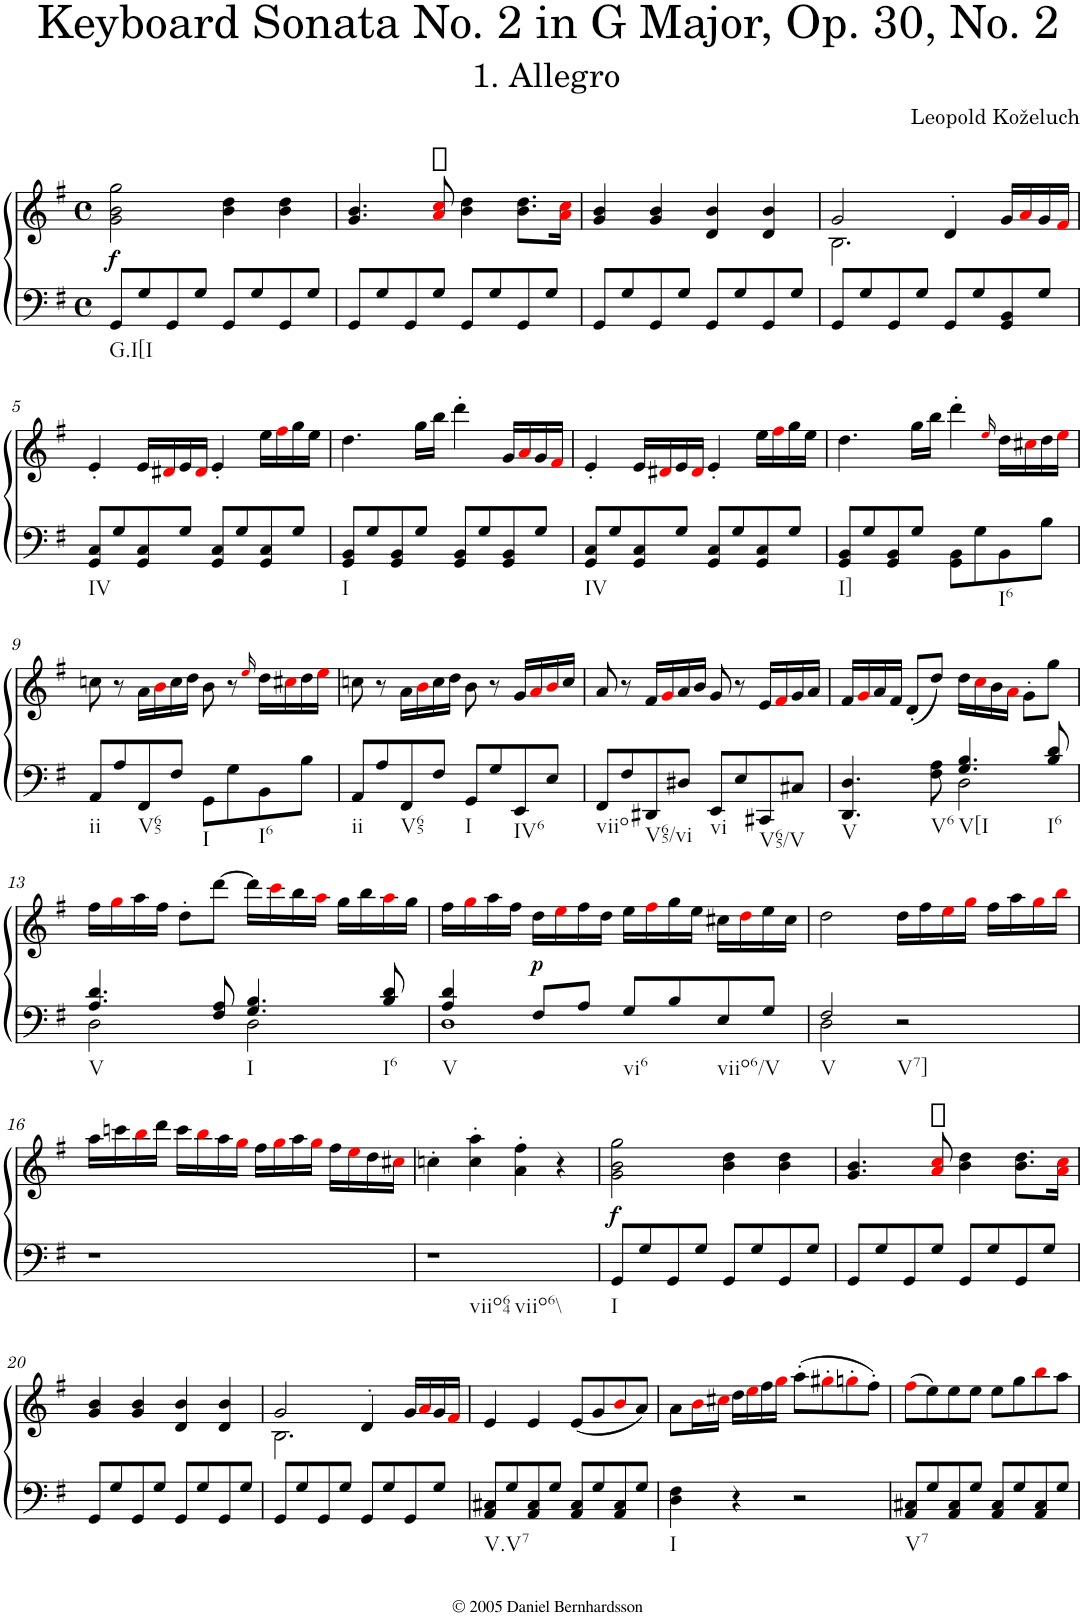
**kern	**kern	**dynam
*part1	*part1	*part1
*staff2	*staff1	*staff1/2
*I"Piano	*	*
*I'Pno.	*	*
*clefF4	*clefG2	*
*k[f#]	*k[f#]	*
*G:	*G:	*
*M4/4	*M4/4	*
*met(c)	*met(c)	*
=1	=1	=1
!LO:TX:b:t=G.I[I	!	!
!	!	!LO:DY:b
8GG/L	2g\ 2b\ 2gg\	f
8G/	.	.
8GG/	.	.
8G/J	.	.
8GG/L	4b\ 4dd\	.
8G/	.	.
8GG/	4b\ 4dd\	.
8G/J	.	.
=2	=2	=2
8GG/L	4.g/ 4.b/	.
8G/	.	.
8GG/	.	.
8G/J	8ai/ 8cci/	.
8GG/L	4b\ 4dd\	.
8G/	.	.
8GG/	8.b\ 8.dd\L	.
8G/J	.	.
.	16ai\ 16cci\Jk	.
=3	=3	=3
8GG/L	4g/ 4b/	.
8G/	.	.
8GG/	4g/ 4b/	.
8G/J	.	.
8GG/L	4d/ 4b/	.
8G/	.	.
8GG/	4d/ 4b/	.
8G/J	.	.
=4	=4	=4
*	*^	*
8GG/L	2g/	2.B\	.
8G/	.	.	.
8GG/	.	.	.
8G/J	.	.	.
8GG/L	4d'/	.	.
8G/	.	.	.
8GG/ 8BB/	16g/LL	4ryy	.
.	16ai/	.	.
8G/J	16g/	.	.
.	16f#i/JJ	.	.
*	*v	*v	*
!!LO:LB:g=z
=5	=5	=5
!LO:TX:b:t=IV	!	!
8GG/ 8C/L	4e'/	.
8G/	.	.
8GG/ 8C/	16e/LL	.
.	16d#Xi/	.
8G/J	16e/	.
.	16d#i/JJ	.
8GG/ 8C/L	4e'/	.
8G/	.	.
8GG/ 8C/	16ee\LL	.
.	16ff#i\	.
8G/J	16gg\	.
.	16ee\JJ	.
=6	=6	=6
!LO:TX:b:t=I	!	!
8GG/ 8BB/L	4.dd\	.
8G/	.	.
8GG/ 8BB/	.	.
8G/J	16gg\LL	.
.	16bb\JJ	.
8GG/ 8BB/L	4ddd'\	.
8G/	.	.
8GG/ 8BB/	16g/LL	.
.	16ai/	.
8G/J	16g/	.
.	16f#i/JJ	.
=7	=7	=7
!LO:TX:b:t=IV	!	!
8GG/ 8C/L	4e'/	.
8G/	.	.
8GG/ 8C/	16e/LL	.
.	16d#Xi/	.
8G/J	16e/	.
.	16d#i/JJ	.
8GG/ 8C/L	4e'/	.
8G/	.	.
8GG/ 8C/	16ee\LL	.
.	16ff#i\	.
8G/J	16gg\	.
.	16ee\JJ	.
=8	=8	=8
!LO:TX:b:t=I]	!	!
8GG/ 8BB/L	4.dd\	.
8G/	.	.
8GG/ 8BB/	.	.
8G/J	16gg\LL	.
.	16bb\JJ	.
8GG\ 8BB\L	4ddd'\	.
8G\	.	.
.	16qeei/	.
!LO:TX:b:t=I6	!	!
8BB\	16dd\LL	.
.	16cc#Xi\	.
8B\J	16dd\	.
.	16eei\JJ	.
!!LO:LB:g=z
=9	=9	=9
!LO:TX:b:t=ii	!	!
8AA/L	8ccn\	.
8A/	8r	.
!LO:TX:b:t=V65	!	!
8FF#/	16a\LL	.
.	16bi\	.
8F#/J	16cc\	.
.	16dd\JJ	.
!LO:TX:b:t=I	!	!
8GG\L	8b\	.
8G\	8r	.
.	16qeei/	.
!LO:TX:b:t=I6	!	!
8BB\	16dd\LL	.
.	16cc#Xi\	.
8B\J	16dd\	.
.	16eei\JJ	.
=10	=10	=10
!LO:TX:b:t=ii	!	!
8AA/L	8ccn\	.
8A/	8r	.
!LO:TX:b:t=V65	!	!
8FF#/	16a\LL	.
.	16bi\	.
8F#/J	16cc\	.
.	16dd\JJ	.
!LO:TX:b:t=I	!	!
8GG/L	8b\	.
8G/	8r	.
!LO:TX:b:t=IV6	!	!
8EE/	16g/LL	.
.	16ai/	.
8E/J	16bi/	.
.	16cc/JJ	.
=11	=11	=11
!LO:TX:b:t=viio	!	!
8FF#/L	8a/	.
8F#/	8r	.
!LO:TX:b:t=V65/vi	!	!
8DD#X/	16f#/LL	.
.	16gi/	.
8D#X/J	16a/	.
.	16b/JJ	.
!LO:TX:b:t=vi	!	!
8EE/L	8g/	.
8E/	8r	.
!LO:TX:b:t=V65/V	!	!
8CC#X/	16e/LL	.
.	16f#i/	.
8C#X/J	16g/	.
.	16a/JJ	.
=12	=12	=12
*^	*	*
!LO:TX:b:t=V	!	!	!
4.DD/ 4.D/	2ryy	16f#/LL	.
.	.	16gi/	.
.	.	16a/	.
.	.	16f#/JJ	.
.	.	(8d'/L	.
!LO:TX:b:t=V6	!	!	!
8F#\ 8A\	.	8dd/J)	.
!LO:TX:b:t=V[I	!	!	!
4.G/ 4.B/	2D\	16dd\LL	.
.	.	16cci\	.
.	.	16b\	.
.	.	16ai\JJ	.
.	.	8g'\L	.
!LO:TX:b:t=I6	!	!	!
8B/ 8d/	.	8gg\J	.
!!LO:LB:g=z
=13	=13	=13	=13
!LO:TX:b:t=V	!	!	!
4.A/ 4.d/	2D\	16ff#\LL	.
.	.	16ggi\	.
.	.	16aa\	.
.	.	16ff#\JJ	.
.	.	8dd'\L	.
8F#/ 8A/	.	[>8ddd\J	.
!LO:TX:b:t=I	!	!	!
4.G/ 4.B/	2D\	16ddd\LL]	.
.	.	16ccci\	.
.	.	16bb\	.
.	.	16aai\JJ	.
.	.	16gg\LL	.
.	.	16bb\	.
!LO:TX:b:t=I6	!	!	!
8B/ 8d/	.	16aai\	.
.	.	16gg\JJ	.
=14	=14	=14	=14
!LO:TX:b:t=V	!	!	!
4A/ 4d/	1D	16ff#\LL	.
.	.	16ggi\	.
.	.	16aa\	.
.	.	16ff#\JJ	.
!	!	!	!LO:DY:b
8F#/L	.	16dd\LL	p
.	.	16eei\	.
8A/J	.	16ff#\	.
.	.	16dd\JJ	.
!LO:TX:b:t=vi6	!	!	!
8G/L	.	16ee\LL	.
.	.	16ff#i\	.
8B/	.	16gg\	.
.	.	16ee\JJ	.
!LO:TX:b:t=viio6/V	!	!	!
8E/	.	16cc#X\LL	.
.	.	16ddi\	.
8G/J	.	16ee\	.
.	.	16cc#\JJ	.
=15	=15	=15	=15
!LO:TX:b:t=V	!	!	!
2F#/	2D\	2dd\	.
!LO:TX:b:t=V7]	!	!	!
2r	2ryy	16dd\LL	.
.	.	16ff#\	.
.	.	16eei\	.
.	.	16ggi\JJ	.
.	.	16ff#\LL	.
.	.	16aa\	.
.	.	16ggi\	.
.	.	16bbi\JJ	.
*v	*v	*	*
!!LO:LB:g=z
=16	=16	=16
1r	16aa\LL	.
.	16cccn\	.
.	16bbi\	.
.	16ddd\JJ	.
.	16ccc\LL	.
.	16bbi\	.
.	16aa\	.
.	16ggi\JJ	.
.	16ff#\LL	.
.	16ggi\	.
.	16aa\	.
.	16ggi\JJ	.
.	16ff#\LL	.
.	16eei\	.
.	16dd\	.
.	16cc#Xi\JJ	.
=17	=17	=17
!LO:TX:b:t=viio64	!	!
!LO:TX:b:t=viio6\\	!	!
1r	4ccn'\	.
.	4cc\' 4aa\'	.
.	4a\' 4ff#\'	.
.	4r	.
=18	=18	=18
!LO:TX:b:t=I	!	!
!	!	!LO:DY:b
8GG/L	2g\ 2b\ 2gg\	f
8G/	.	.
8GG/	.	.
8G/J	.	.
8GG/L	4b\ 4dd\	.
8G/	.	.
8GG/	4b\ 4dd\	.
8G/J	.	.
=19	=19	=19
8GG/L	4.g/ 4.b/	.
8G/	.	.
8GG/	.	.
8G/J	8ai/ 8cci/	.
8GG/L	4b\ 4dd\	.
8G/	.	.
8GG/	8.b\ 8.dd\L	.
8G/J	.	.
.	16ai\ 16cci\Jk	.
!!LO:LB:g=z
=20	=20	=20
8GG/L	4g/ 4b/	.
8G/	.	.
8GG/	4g/ 4b/	.
8G/J	.	.
8GG/L	4d/ 4b/	.
8G/	.	.
8GG/	4d/ 4b/	.
8G/J	.	.
=21	=21	=21
*	*^	*
8GG/L	2g/	2.B\	.
8G/	.	.	.
8GG/	.	.	.
8G/J	.	.	.
8GG/L	4d'/	.	.
8G/	.	.	.
8GG/	16g/LL	4ryy	.
.	16ai/	.	.
8G/J	16g/	.	.
.	16f#i/JJ	.	.
*	*v	*v	*
=22	=22	=22
!LO:TX:b:t=V.V7	!	!
8AA/ 8C#X/L	4e/	.
8G/	.	.
8AA/ 8C#/	4e/	.
8G/J	.	.
8AA/ 8C#/L	(8e/L	.
8G/	8g/	.
8AA/ 8C#/	8bi/	.
8G/J	8a/J)	.
=23	=23	=23
!LO:TX:b:t=I	!	!
4D\ 4F#\	8a\L	.
.	16bi\L	.
.	16cc#Xi\JJ	.
4r	16dd\LL	.
.	16eei\	.
.	16ff#\	.
.	16ggi\JJ	.
2r	(8aa'\L	.
.	8gg#X'i\	.
.	8ggn'i\	.
.	8ff#'\J)	.
=24	=24	=24
!LO:TX:b:t=V7	!	!
8AA/ 8C#X/L	(8ff#i\L	.
8G/	8ee\)	.
8AA/ 8C#/	8ee\	.
8G/J	8ee\J	.
8AA/ 8C#/L	8ee\L	.
8G/	8gg\	.
8AA/ 8C#/	8bbi\	.
8G/J	8aa\J	.
=	=	=
*-	*-	*-
